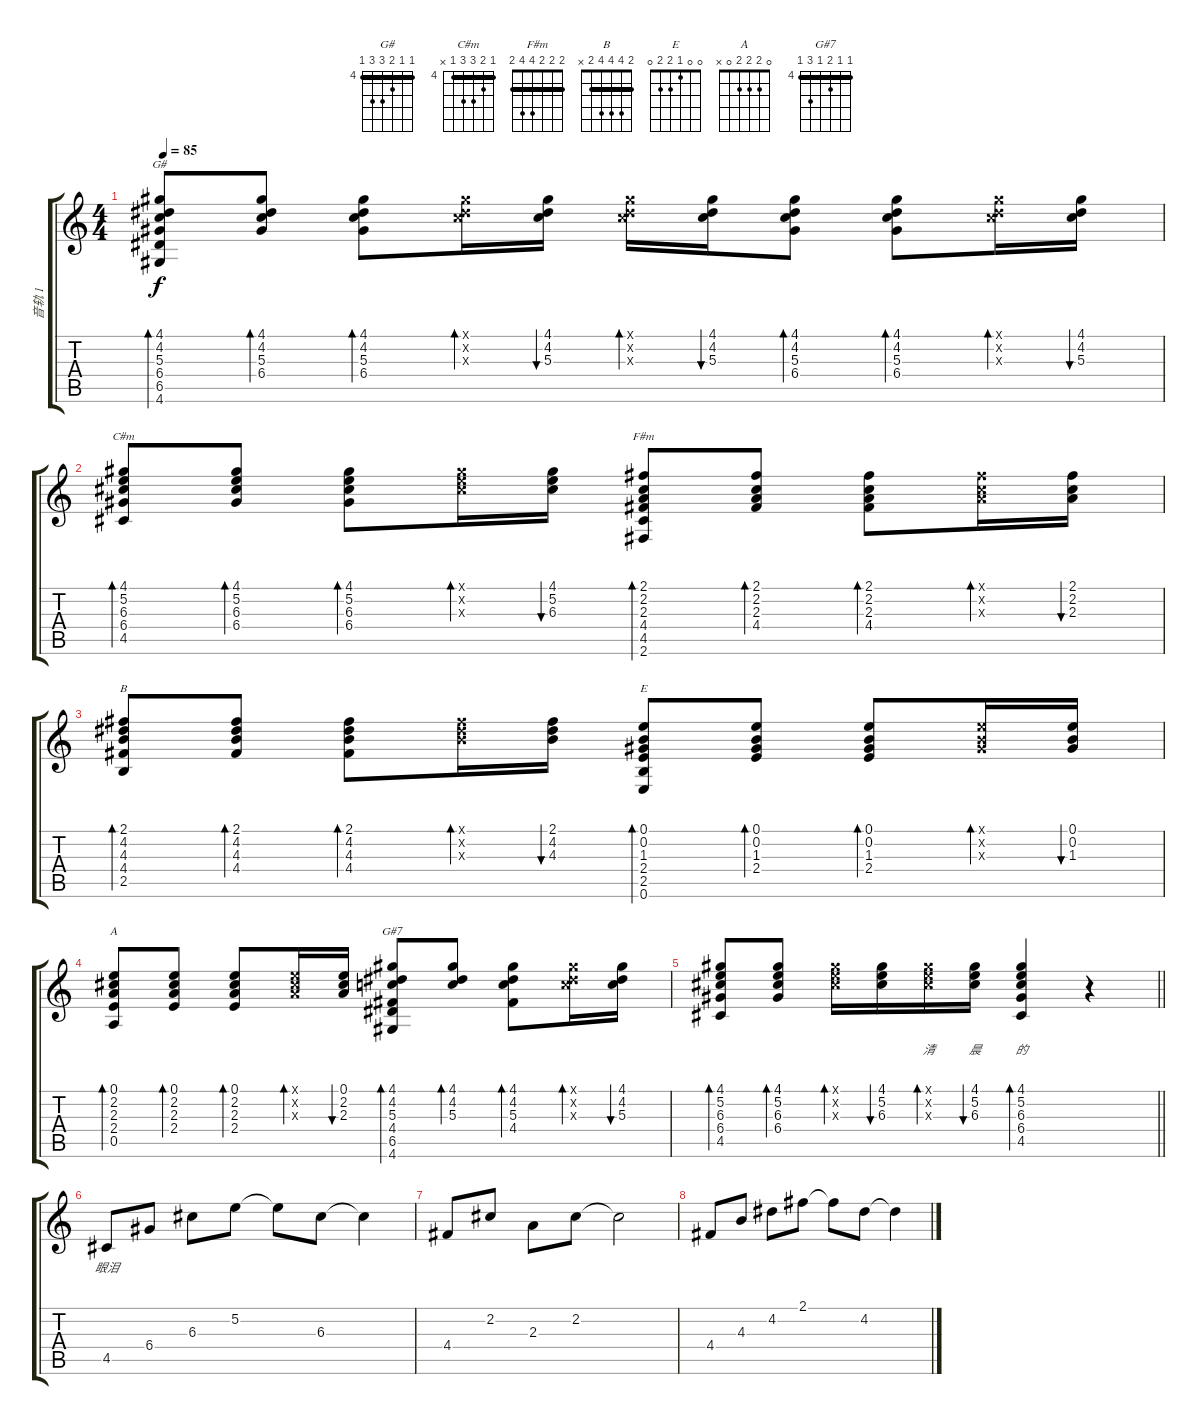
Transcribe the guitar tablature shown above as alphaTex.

\track ("音轨 1" "音轨 1") {instrument acousticguitarsteel}
\staff {score tabs}
\tuning (E4 B3 G3 D3 A2 E2) {hide}
\chord ("G#" 4 4 5 6 6 4) {firstfret 4 barre 4}
\chord ("C#m" 4 5 6 6 4 x) {firstfret 4 barre 4}
\chord ("F#m" 2 2 2 4 4 2) {barre 2}
\chord ("B" 2 4 4 4 2 x) {barre 2}
\chord ("E" 0 0 1 2 2 0)
\chord ("A" 0 2 2 2 0 x)
\chord ("G#7" 4 4 5 4 6 4) {firstfret 4 barre 4}
\ts (4 4)
\tempo 85
\clef g2
\ks c
(4.1 4.2 5.3 6.4 6.5 4.6).8{bd 30 ch "G#" lyrics (0 "") lyrics (1 "") lyrics (2 "") lyrics (3 "") lyrics (4 "") dy f} (4.1 4.2 5.3 6.4).8{bd 30 lyrics (0 "") lyrics (1 "") lyrics (2 "") lyrics (3 "") lyrics (4 "")} (4.1 4.2 5.3 6.4).8{bd 30 lyrics (0 "") lyrics (1 "") lyrics (2 "") lyrics (3 "") lyrics (4 "")} (4.1{x} 4.2{x} 5.3{x}).16{bd 30 lyrics (0 "") lyrics (1 "") lyrics (2 "") lyrics (3 "") lyrics (4 "")} (4.1 4.2 5.3).16{bu 30 lyrics (0 "") lyrics (1 "") lyrics (2 "") lyrics (3 "") lyrics (4 "")} (4.1{x} 4.2{x} 5.3{x}).16{bd 30 lyrics (0 "") lyrics (1 "") lyrics (2 "") lyrics (3 "") lyrics (4 "")} (4.1 4.2 5.3).16{bu 30 lyrics (0 "") lyrics (1 "") lyrics (2 "") lyrics (3 "") lyrics (4 "")} (4.1 4.2 5.3 6.4).8{bd 30 lyrics (0 "") lyrics (1 "") lyrics (2 "") lyrics (3 "") lyrics (4 "")} (4.1 4.2 5.3 6.4).8{bd 30 lyrics (0 "") lyrics (1 "") lyrics (2 "") lyrics (3 "") lyrics (4 "")} (4.1{x} 4.2{x} 5.3{x}).16{bd 30 lyrics (0 "") lyrics (1 "") lyrics (2 "") lyrics (3 "") lyrics (4 "")} (4.1 4.2 5.3).16{bu 30 lyrics (0 "") lyrics (1 "") lyrics (2 "") lyrics (3 "") lyrics (4 "")} |
(4.1 5.2 6.3 6.4 4.5).8{bd 30 ch "C#m" lyrics (0 "") lyrics (1 "") lyrics (2 "") lyrics (3 "") lyrics (4 "")} (4.1 5.2 6.3 6.4).8{bd 30 lyrics (0 "") lyrics (1 "") lyrics (2 "") lyrics (3 "") lyrics (4 "")} (4.1 5.2 6.3 6.4).8{bd 30 lyrics (0 "") lyrics (1 "") lyrics (2 "") lyrics (3 "") lyrics (4 "")} (4.1{x} 5.2{x} 6.3{x}).16{bd 30 lyrics (0 "") lyrics (1 "") lyrics (2 "") lyrics (3 "") lyrics (4 "")} (4.1 5.2 6.3).16{bu 30 lyrics (0 "") lyrics (1 "") lyrics (2 "") lyrics (3 "") lyrics (4 "")} (2.1 2.2 2.3 4.4 4.5 2.6).8{bd 30 ch "F#m" lyrics (0 "") lyrics (1 "") lyrics (2 "") lyrics (3 "") lyrics (4 "")} (2.1 2.2 2.3 4.4).8{bd 30 lyrics (0 "") lyrics (1 "") lyrics (2 "") lyrics (3 "") lyrics (4 "")} (2.1 2.2 2.3 4.4).8{bd 30 lyrics (0 "") lyrics (1 "") lyrics (2 "") lyrics (3 "") lyrics (4 "")} (2.1{x} 2.2{x} 2.3{x}).16{bd 30 lyrics (0 "") lyrics (1 "") lyrics (2 "") lyrics (3 "") lyrics (4 "")} (2.1 2.2 2.3).16{bu 30 lyrics (0 "") lyrics (1 "") lyrics (2 "") lyrics (3 "") lyrics (4 "")} |
(2.1 4.2 4.3 4.4 2.5).8{bd 30 ch "B" lyrics (0 "") lyrics (1 "") lyrics (2 "") lyrics (3 "") lyrics (4 "")} (2.1 4.2 4.3 4.4).8{bd 30 lyrics (0 "") lyrics (1 "") lyrics (2 "") lyrics (3 "") lyrics (4 "")} (2.1 4.2 4.3 4.4).8{bd 30 lyrics (0 "") lyrics (1 "") lyrics (2 "") lyrics (3 "") lyrics (4 "")} (2.1{x} 4.2{x} 4.3{x}).16{bd 30 lyrics (0 "") lyrics (1 "") lyrics (2 "") lyrics (3 "") lyrics (4 "")} (2.1 4.2 4.3).16{bu 30 lyrics (0 "") lyrics (1 "") lyrics (2 "") lyrics (3 "") lyrics (4 "")} (0.1 0.2 1.3 2.4 2.5 0.6).8{bd 30 ch "E" lyrics (0 "") lyrics (1 "") lyrics (2 "") lyrics (3 "") lyrics (4 "")} (0.1 0.2 1.3 2.4).8{bd 30 lyrics (0 "") lyrics (1 "") lyrics (2 "") lyrics (3 "") lyrics (4 "")} (0.1 0.2 1.3 2.4).8{bd 30 lyrics (0 "") lyrics (1 "") lyrics (2 "") lyrics (3 "") lyrics (4 "")} (0.1{x} 0.2{x} 1.3{x}).16{bd 30 lyrics (0 "") lyrics (1 "") lyrics (2 "") lyrics (3 "") lyrics (4 "")} (0.1 0.2 1.3).16{bu 30 lyrics (0 "") lyrics (1 "") lyrics (2 "") lyrics (3 "") lyrics (4 "")} |
(0.1 2.2 2.3 2.4 0.5).8{bd 30 ch "A" lyrics (0 "") lyrics (1 "") lyrics (2 "") lyrics (3 "") lyrics (4 "")} (0.1 2.2 2.3 2.4).8{bd 30 lyrics (0 "") lyrics (1 "") lyrics (2 "") lyrics (3 "") lyrics (4 "")} (0.1 2.2 2.3 2.4).8{bd 30 lyrics (0 "") lyrics (1 "") lyrics (2 "") lyrics (3 "") lyrics (4 "")} (0.1{x} 2.2{x} 2.3{x}).16{bd 30 lyrics (0 "") lyrics (1 "") lyrics (2 "") lyrics (3 "") lyrics (4 "")} (0.1 2.2 2.3).16{bu 30 lyrics (0 "") lyrics (1 "") lyrics (2 "") lyrics (3 "") lyrics (4 "")} (4.1 4.2 5.3 4.4 6.5 4.6).8{bd 30 ch "G#7" lyrics (0 "") lyrics (1 "") lyrics (2 "") lyrics (3 "") lyrics (4 "")} (4.1 4.2 5.3).8{bd 30 lyrics (0 "") lyrics (1 "") lyrics (2 "") lyrics (3 "") lyrics (4 "")} (4.1 4.2 5.3 4.4).8{bd 30 lyrics (0 "") lyrics (1 "") lyrics (2 "") lyrics (3 "") lyrics (4 "")} (4.1{x} 4.2{x} 5.3{x}).16{bd 30 lyrics (0 "") lyrics (1 "") lyrics (2 "") lyrics (3 "") lyrics (4 "")} (4.1 4.2 5.3).16{bu 30 lyrics (0 "") lyrics (1 "") lyrics (2 "") lyrics (3 "") lyrics (4 "")} |
\barLineRight lightlight
(4.1 5.2 6.3 6.4 4.5).8{bd 30 lyrics (0 "") lyrics (1 "") lyrics (2 "") lyrics (3 "") lyrics (4 "")} (4.1 5.2 6.3 6.4).8{bd 30 lyrics (0 "") lyrics (1 "") lyrics (2 "") lyrics (3 "") lyrics (4 "")} (4.1{x} 5.2{x} 6.3{x}).16{bd 30 lyrics (0 "") lyrics (1 "") lyrics (2 "") lyrics (3 "") lyrics (4 "")} (4.1 5.2 6.3).16{bu 30 lyrics (0 "") lyrics (1 "") lyrics (2 "") lyrics (3 "") lyrics (4 "")} (4.1{x} 5.2{x} 6.3{x}).16{bd 30 lyrics (0 "清") lyrics (1 "") lyrics (2 "") lyrics (3 "") lyrics (4 "")} (4.1 5.2 6.3).16{bu 30 lyrics (0 "晨") lyrics (1 "") lyrics (2 "") lyrics (3 "") lyrics (4 "")} (4.1 5.2 6.3 6.4 4.5).4{bd 30 lyrics (0 "的") lyrics (1 "") lyrics (2 "") lyrics (3 "") lyrics (4 "")} r.4 |
4.5.8{lyrics (0 "眼泪") lyrics (1 "") lyrics (2 "") lyrics (3 "") lyrics (4 "")} 6.4.8{lyrics (0 "") lyrics (1 "") lyrics (2 "") lyrics (3 "") lyrics (4 "")} 6.3.8{lyrics (0 "") lyrics (1 "") lyrics (2 "") lyrics (3 "") lyrics (4 "")} 5.2.8{lyrics (0 "") lyrics (1 "") lyrics (2 "") lyrics (3 "") lyrics (4 "")} 5.2{t}.8{lyrics (0 "") lyrics (1 "") lyrics (2 "") lyrics (3 "") lyrics (4 "")} 6.3.8{lyrics (0 "") lyrics (1 "") lyrics (2 "") lyrics (3 "") lyrics (4 "")} 6.3{t}.4{lyrics (0 "") lyrics (1 "") lyrics (2 "") lyrics (3 "") lyrics (4 "")} |
4.4.8{lyrics (0 "") lyrics (1 "") lyrics (2 "") lyrics (3 "") lyrics (4 "")} 2.2.8{lyrics (0 "") lyrics (1 "") lyrics (2 "") lyrics (3 "") lyrics (4 "")} 2.3.8{lyrics (0 "") lyrics (1 "") lyrics (2 "") lyrics (3 "") lyrics (4 "")} 2.2.8{lyrics (0 "") lyrics (1 "") lyrics (2 "") lyrics (3 "") lyrics (4 "")} 2.2{t}.2{lyrics (0 "") lyrics (1 "") lyrics (2 "") lyrics (3 "") lyrics (4 "")} |
4.4.8{lyrics (0 "") lyrics (1 "") lyrics (2 "") lyrics (3 "") lyrics (4 "")} 4.3.8{lyrics (0 "") lyrics (1 "") lyrics (2 "") lyrics (3 "") lyrics (4 "")} 4.2.8{lyrics (0 "") lyrics (1 "") lyrics (2 "") lyrics (3 "") lyrics (4 "")} 2.1.8{lyrics (0 "") lyrics (1 "") lyrics (2 "") lyrics (3 "") lyrics (4 "")} 2.1{t}.8{lyrics (0 "") lyrics (1 "") lyrics (2 "") lyrics (3 "") lyrics (4 "")} 4.2.8{lyrics (0 "") lyrics (1 "") lyrics (2 "") lyrics (3 "") lyrics (4 "")} 4.2{t}.4{lyrics (0 "") lyrics (1 "") lyrics (2 "") lyrics (3 "") lyrics (4 "")}
